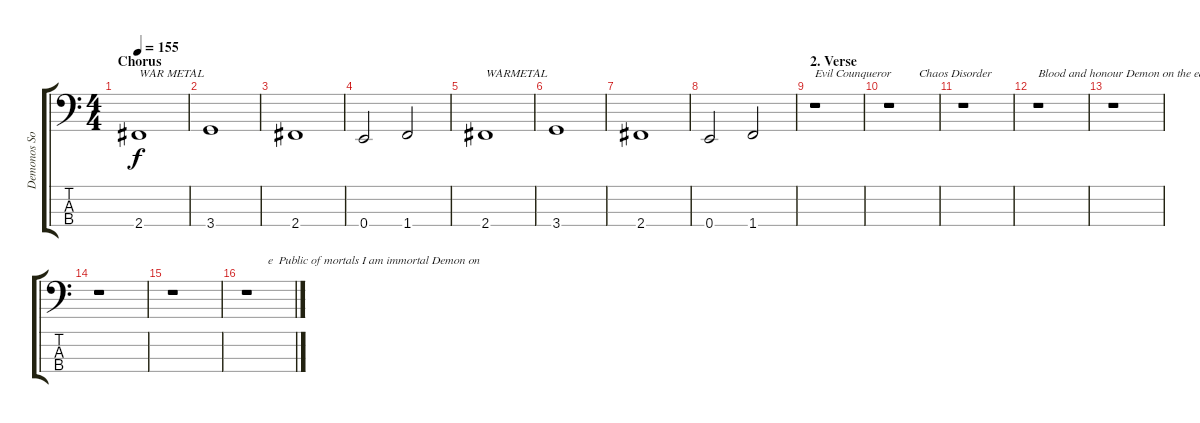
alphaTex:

\track ("Demonos Sova" "Demonos So") {instrument electricbasspick}
\staff {score tabs}
\tuning (G2 D2 A1 E1) {hide}
\ts (4 4)
\section ("" "Chorus")
\tempo 155
\clef f4
\ks c
2.4.1{txt "WAR METAL" dy f} |
3.4.1 |
2.4.1 |
0.4.2 1.4.2 |
2.4.1{txt "WARMETAL"} |
3.4.1 |
2.4.1 |
0.4.2 1.4.2 |
\section ("" "2. Verse")
r.1{txt "Evil Counqueror"} |
r.1{txt "          Chaos Disorder"} |
r.1 |
r.1{txt "Blood and honour Demon on the earth Crowd of futur"} |
r.1 |
r.1 |
r.1 |
r.1{txt "       e  Public of mortals I am immortal Demon on"}
